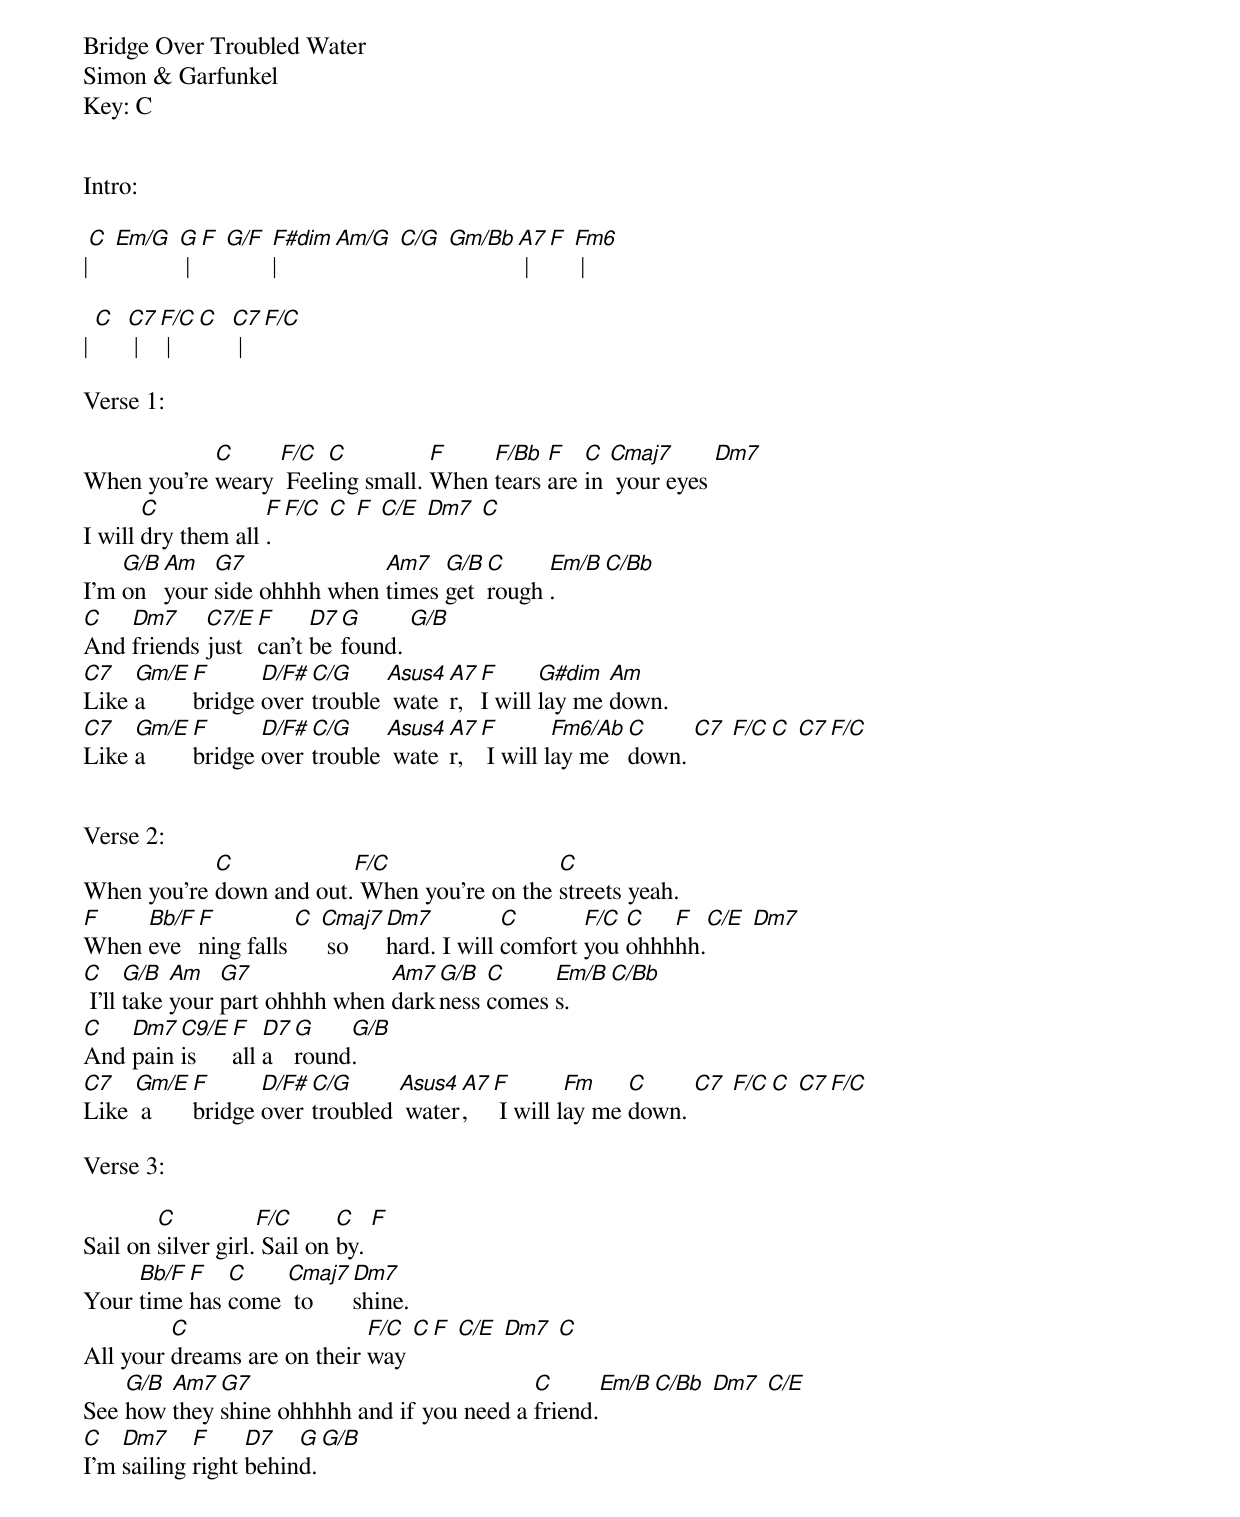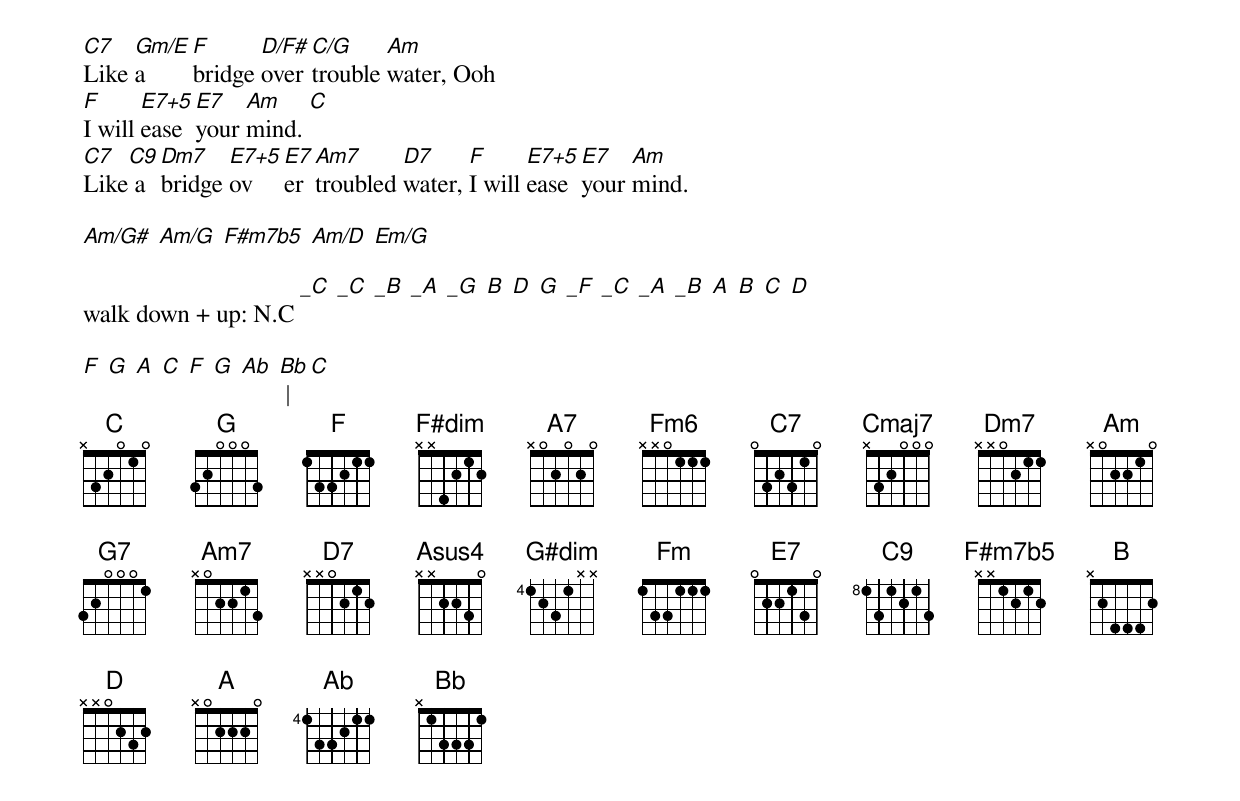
Bridge Over Troubled Water
Simon & Garfunkel
Key: C


Intro:

|[C] [Em/G] [G] | [F] [G/F] [F#dim]|[Am/G] [C/G] [Gm/Bb][A7] |[F] [Fm6] |

| [C]  [C7] | [F/C] | [C]  [C7] | [F/C]

Verse 1:

When you're [C]weary [F/C] Feel[C]ing small. [F]When [F/Bb]tears [F]are [C]in [Cmaj7] your eyes [Dm7]
I will [C]dry them all [F].[F/C] [C] [F] [C/E] [Dm7] [C]
I'm [G/B]on [Am]your [G7]side ohhhh when [Am7]times [G/B]get [C]rough [Em/B].[C/Bb]
[C]And [Dm7]friends [C7/E]just [F]can't [D7]be [G]found. [G/B]
[C7]Like [Gm/E]a [F]bridge [D/F#]over [C/G]trouble [Asus4] wate[A7]r, [F]I will [G#dim]lay me [Am]down.
[C7]Like [Gm/E]a [F]bridge [D/F#]over [C/G]trouble [Asus4] wate[A7]r, [F] I will l[Fm6/Ab]ay me [C]down. [C7] [F/C][C] [C7][F/C]


Verse 2:
When you're [C]down and out.[F/C] When you're on the [C]streets yeah.
[F]When [Bb/F]eve[F]ning falls [C] [Cmaj7] so [Dm7]hard. I will [C]comfort [F/C]you [C]ohhh[F]hh.[C/E] [Dm7]
[C] I'll [G/B]take [Am]your [G7]part ohhhh when [Am7]dark[G/B]ness [C]comes [Em/B]s.[C/Bb]
[C]And [Dm7]pain [C9/E]is [F]all [D7]a[G]round[G/B].
[C7]Like [Gm/E] a [F]bridge [D/F#]over [C/G]troubled [Asus4] water[A7], [F] I will l[Fm]ay me [C]down. [C7] [F/C][C] [C7][F/C]

Verse 3:

Sail on [C]silver girl.[F/C] Sail on [C]by. [F]
Your [Bb/F]time [F]has [C]come [Cmaj7] to [Dm7]shine.
All your [C]dreams are on their [F/C]way [C][F] [C/E] [Dm7] [C]
See [G/B]how [Am7]they [G7]shine ohhhhh and if you need a [C]friend.[Em/B][C/Bb] [Dm7] [C/E]
[C]I'm [Dm7]sailing [F]right [D7]behin[G]d.[G/B]
[C7]Like [Gm/E]a [F]bridge [D/F#]over [C/G]trouble [Am]water, Ooh
[F]I will [E7+5]ease [E7]your [Am]mind. [C]
[C7]Like[C9] a [Dm7]bridge [E7+5]ov[E7]er [Am7]troubled [D7]water, [F]I will [E7+5]ease [E7]your [Am]mind.

[Am/G#] [Am/G] [F#m7b5] [Am/D] [Em/G]

walk down + up: N.C [_C] [_C] [_B] [_A] [_G] [B] [D] [G] [_F] [_C] [_A] [_B] [A] [B] [C] [D]

[F] [G] [A] [C] [F] [G] [Ab] [Bb] | [C]
